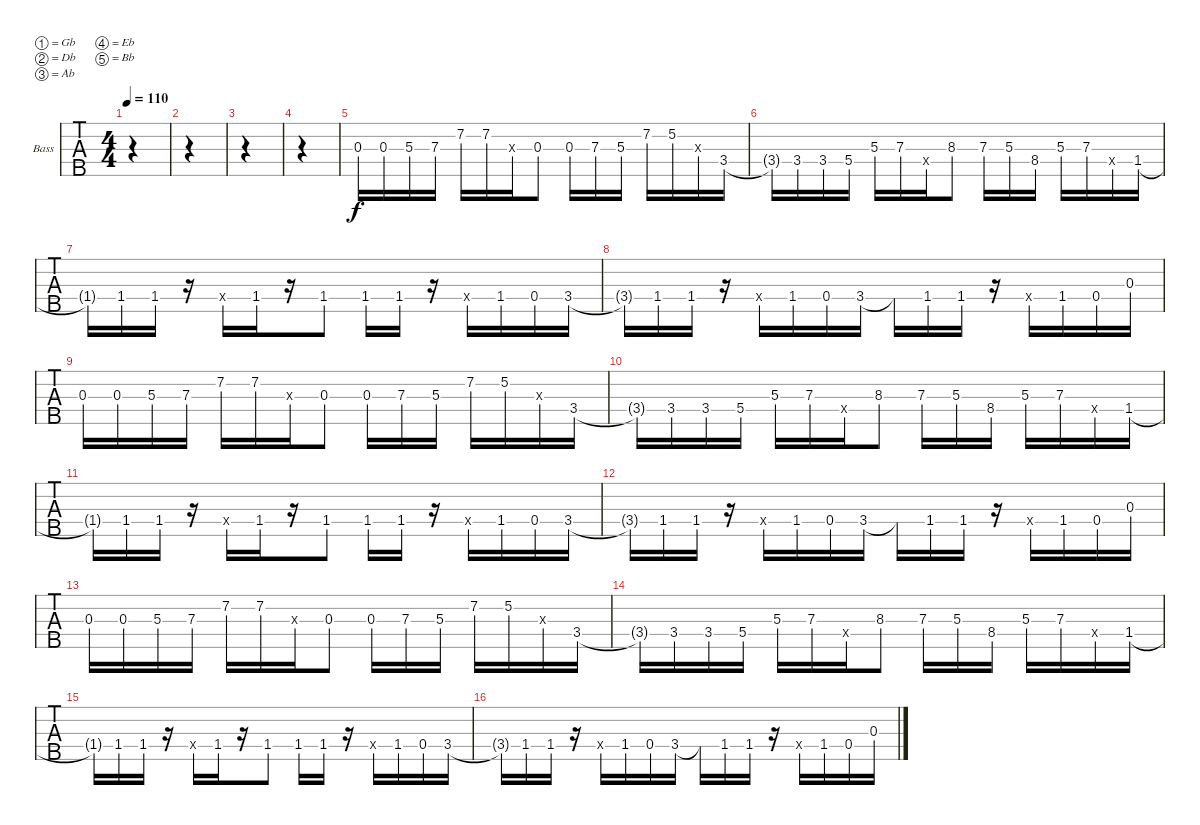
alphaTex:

\defaultSystemsLayout 4
\bracketExtendMode groupsimilarinstruments
\firstSystemTrackNameOrientation horizontal
\otherSystemsTrackNameOrientation horizontal
\track ("Bass" "Bass") {instrument electricbassfinger}
\staff {tabs}
\tuning (Gb2 Db2 Ab1 Eb1 Bb0)
\ts (4 4)
\tempo 110
\clef f4
\ks c
|
|
|
|
0.3.16 0.3{st}.16 5.3.16 7.3.16 7.2{st}.16 7.2{st}.16 0.3{x}.16 0.3.8 0.3{st}.16 7.3.16 5.3.16 7.2{st}.16 5.2{st}.16 0.3{x}.16 3.4.16 |
3.4{t}.16 3.4{st}.16 3.4.16 5.4.16 5.3{st}.16 7.3{st}.16 3.4{x}.16 8.3.8 7.3.16 5.3.16 8.4.16 5.3.16 7.3.16 0.4{x}.16 1.4.16 |
1.4{t}.16 1.4{st}.16 1.4.16 r.16 1.4{x}.16 1.4.16 r.16 1.4.8 1.4{st}.16 1.4.16 r.16 0.4{x}.16 1.4.16 0.4.16 3.4.16 |
3.4{t}.16 1.4{st}.16 1.4.16 r.16 0.4{x}.16 1.4.16 0.4.16 3.4.16 3.4{t}.16 1.4{st}.16 1.4.16 r.16 0.4{x}.16 1.4.16 0.4.16 0.3.16 |
0.3.16 0.3{st}.16 5.3.16 7.3.16 7.2{st}.16 7.2{st}.16 0.3{x}.16 0.3.8 0.3{st}.16 7.3.16 5.3.16 7.2{st}.16 5.2{st}.16 0.3{x}.16 3.4.16 |
3.4{t}.16 3.4{st}.16 3.4.16 5.4.16 5.3{st}.16 7.3{st}.16 3.4{x}.16 8.3.8 7.3.16 5.3.16 8.4.16 5.3.16 7.3.16 0.4{x}.16 1.4.16 |
1.4{t}.16 1.4{st}.16 1.4.16 r.16 1.4{x}.16 1.4.16 r.16 1.4.8 1.4{st}.16 1.4.16 r.16 0.4{x}.16 1.4.16 0.4.16 3.4.16 |
3.4{t}.16 1.4{st}.16 1.4.16 r.16 0.4{x}.16 1.4.16 0.4.16 3.4.16 3.4{t}.16 1.4{st}.16 1.4.16 r.16 0.4{x}.16 1.4.16 0.4.16 0.3.16 |
0.3.16 0.3{st}.16 5.3.16 7.3.16 7.2{st}.16 7.2{st}.16 0.3{x}.16 0.3.8 0.3{st}.16 7.3.16 5.3.16 7.2{st}.16 5.2{st}.16 0.3{x}.16 3.4.16 |
3.4{t}.16 3.4{st}.16 3.4.16 5.4.16 5.3{st}.16 7.3{st}.16 3.4{x}.16 8.3.8 7.3.16 5.3.16 8.4.16 5.3.16 7.3.16 0.4{x}.16 1.4.16 |
1.4{t}.16 1.4{st}.16 1.4.16 r.16 1.4{x}.16 1.4.16 r.16 1.4.8 1.4{st}.16 1.4.16 r.16 0.4{x}.16 1.4.16 0.4.16 3.4.16 |
3.4{t}.16 1.4{st}.16 1.4.16 r.16 0.4{x}.16 1.4.16 0.4.16 3.4.16 3.4{t}.16 1.4{st}.16 1.4.16 r.16 0.4{x}.16 1.4.16 0.4.16 0.3.16
